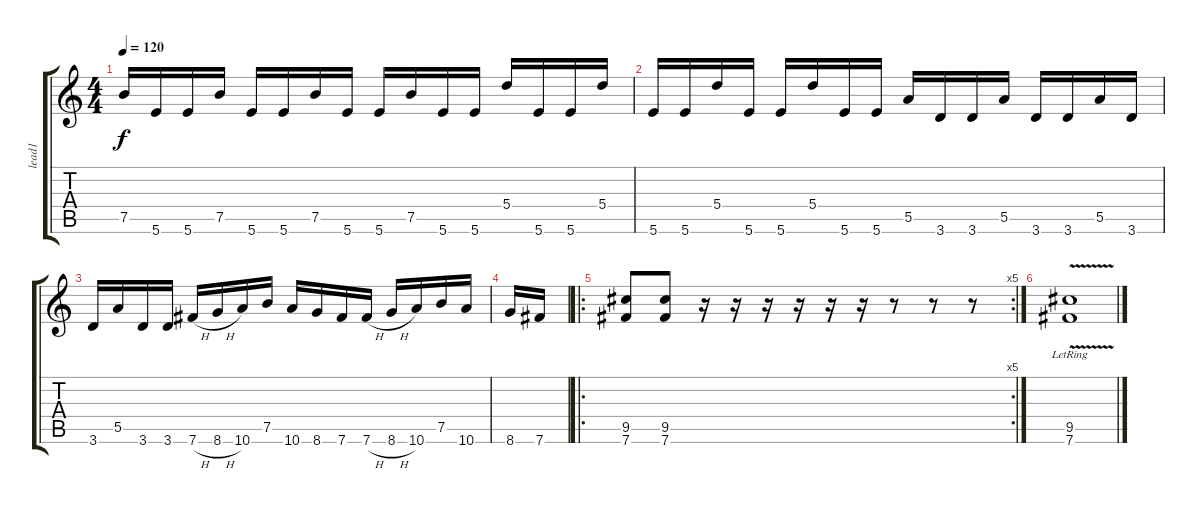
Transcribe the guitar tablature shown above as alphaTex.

\track ("lead1" "lead1") {instrument distortionguitar}
\staff {score tabs}
\tuning (B4 Gb4 D4 A3 E3 B2) {hide}
\ts (4 4)
\tempo 120
\clef g2
\ks c
7.5.16{dy f} 5.6.16 5.6.16 7.5.16 5.6.16 5.6.16 7.5.16 5.6.16 5.6.16 7.5.16 5.6.16 5.6.16 5.4.16 5.6.16 5.6.16 5.4.16 |
5.6.16 5.6.16 5.4.16 5.6.16 5.6.16 5.4.16 5.6.16 5.6.16 5.5.16 3.6.16 3.6.16 5.5.16 3.6.16 3.6.16 5.5.16 3.6.16 |
3.6.16 5.5.16 3.6.16 3.6.16 7.6{h}.16 8.6{h}.16 10.6.16 7.5.16 10.6.16 8.6.16 7.6.16 7.6{h}.16 8.6{h}.16 10.6.16 7.5.16 10.6.16 |
8.6.16 7.6.16 |
\ro
\rc 5
(9.5 7.6).8 (9.5 7.6).8 r.16 r.16 r.16 r.16 r.16 r.16 r.8 r.8 r.8 |
(9.5{v lr} 7.6{lr}).1
